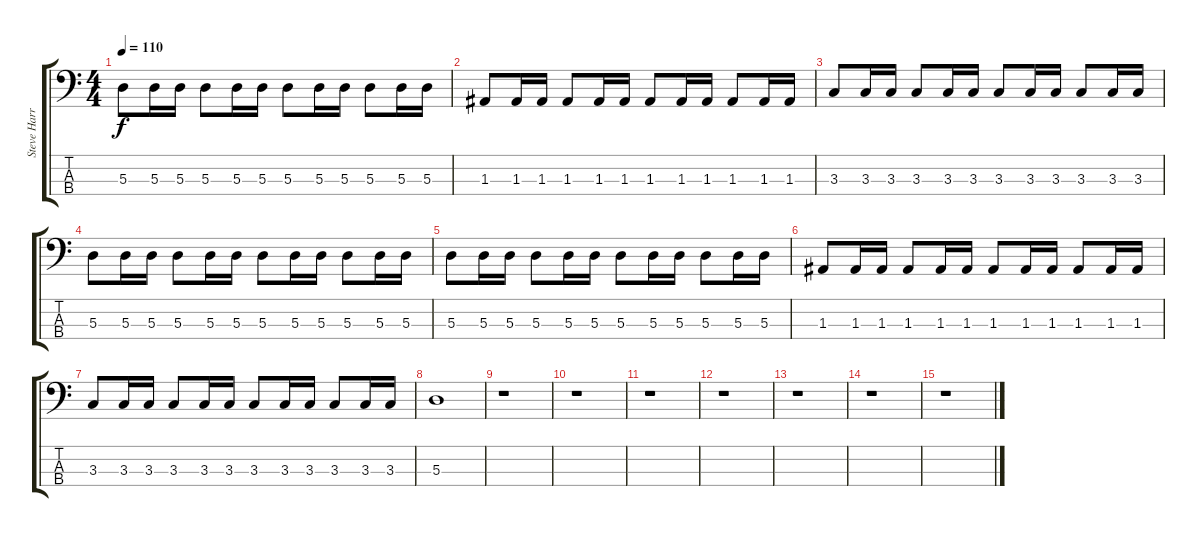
\track ("Steve Harris" "Steve Harr") {instrument electricbassfinger}
\staff {score tabs}
\tuning (G2 D2 A1 E1) {hide}
\ts (4 4)
\tempo 110
\clef f4
\ks c
5.3.8{dy f} 5.3.16 5.3.16 5.3.8 5.3.16 5.3.16 5.3.8 5.3.16 5.3.16 5.3.8 5.3.16 5.3.16 |
1.3.8 1.3.16 1.3.16 1.3.8 1.3.16 1.3.16 1.3.8 1.3.16 1.3.16 1.3.8 1.3.16 1.3.16 |
3.3.8 3.3.16 3.3.16 3.3.8 3.3.16 3.3.16 3.3.8 3.3.16 3.3.16 3.3.8 3.3.16 3.3.16 |
5.3.8 5.3.16 5.3.16 5.3.8 5.3.16 5.3.16 5.3.8 5.3.16 5.3.16 5.3.8 5.3.16 5.3.16 |
5.3.8 5.3.16 5.3.16 5.3.8 5.3.16 5.3.16 5.3.8 5.3.16 5.3.16 5.3.8 5.3.16 5.3.16 |
1.3.8 1.3.16 1.3.16 1.3.8 1.3.16 1.3.16 1.3.8 1.3.16 1.3.16 1.3.8 1.3.16 1.3.16 |
3.3.8 3.3.16 3.3.16 3.3.8 3.3.16 3.3.16 3.3.8 3.3.16 3.3.16 3.3.8 3.3.16 3.3.16 |
5.3.1 |
r.1 |
r.1 |
r.1 |
r.1 |
r.1 |
r.1 |
r.1
